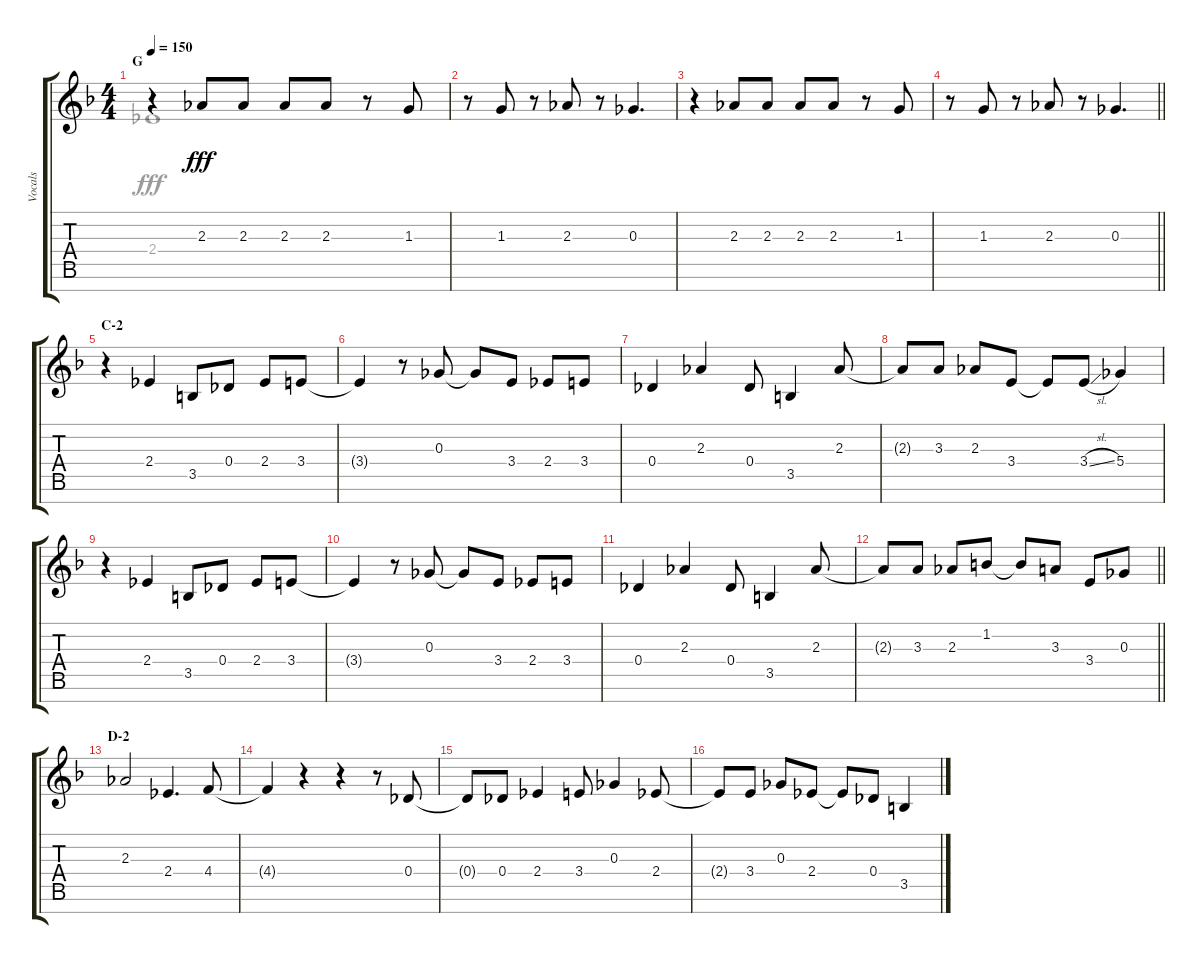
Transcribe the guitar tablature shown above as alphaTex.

\track ("Vocals" "Vocals") {instrument voiceoohs}
\staff {score tabs}
\tuning (Eb5 Bb4 Gb4 Db4 Ab3 Eb3 Bb2) {hide}
\voice
\ts (4 4)
\section ("" "G")
\tempo 150
\clef g2
\ks f
r.4{dy fff} 2.3.8 2.3.8 2.3.8 2.3.8 r.8 1.3.8 |
r.8 1.3.8 r.8 2.3.8 r.8 0.3.4{d} |
r.4 2.3.8 2.3.8 2.3.8 2.3.8 r.8 1.3.8 |
\barLineRight lightlight
r.8 1.3.8 r.8 2.3.8 r.8 0.3.4{d} |
\section ("" "C-2")
r.4 2.4.4 3.5.8 0.4.8 2.4.8 3.4.8 |
3.4{t}.4 r.8 0.3.8 0.3{t}.8 3.4.8 2.4.8 3.4.8 |
0.4.4 2.3.4 0.4.8 3.5.4 2.3.8 |
2.3{t}.8 3.3.8 2.3.8 3.4.8 3.4{t}.8 3.4{sl}.8 5.4.4 |
r.4 2.4.4 3.5.8 0.4.8 2.4.8 3.4.8 |
3.4{t}.4 r.8 0.3.8 0.3{t}.8 3.4.8 2.4.8 3.4.8 |
0.4.4 2.3.4 0.4.8 3.5.4 2.3.8 |
\barLineRight lightlight
2.3{t}.8 3.3.8 2.3.8 1.2.8 1.2{t}.8 3.3.8 3.4.8 0.3.8 |
\section ("" "D-2")
2.3.2 2.4.4{d} 4.4.8 |
4.4{t}.4 r.4 r.4 r.8 0.4.8 |
0.4{t}.8 0.4.8 2.4.4 3.4.8 0.3.4 2.4.8 |
2.4{t}.8 3.4.8 0.3.8 2.4.8 2.4{t}.8 0.4.8 3.5.4
\voice
\clef g2
\ottava regular
\simile none
\ks f
2.4.1{dy fff} |
|
|
\barLineRight lightlight
|
|
|
|
|
|
|
|
\barLineRight lightlight
|
|
|
|
